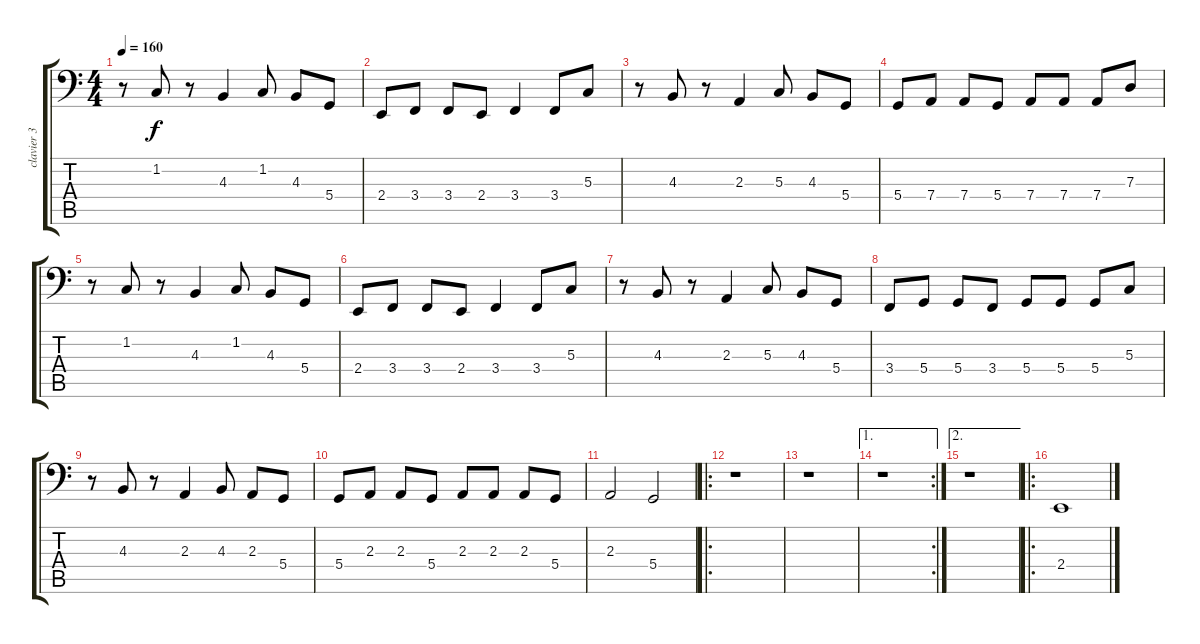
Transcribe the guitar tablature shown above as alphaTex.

\track ("clavier 3" "clavier 3") {instrument stringensemble1}
\staff {score tabs}
\tuning (E3 B2 G2 D2 A1 E1) {hide}
\ts (4 4)
\tempo 160
\clef f4
\ks c
r.8{dy f} 1.2.8 r.8 4.3.4 1.2.8 4.3.8 5.4.8 |
2.4.8 3.4.8 3.4.8 2.4.8 3.4.4 3.4.8 5.3.8 |
r.8 4.3.8 r.8 2.3.4 5.3.8 4.3.8 5.4.8 |
5.4.8 7.4.8 7.4.8 5.4.8 7.4.8 7.4.8 7.4.8 7.3.8 |
r.8 1.2.8 r.8 4.3.4 1.2.8 4.3.8 5.4.8 |
2.4.8 3.4.8 3.4.8 2.4.8 3.4.4 3.4.8 5.3.8 |
r.8 4.3.8 r.8 2.3.4 5.3.8 4.3.8 5.4.8 |
3.4.8 5.4.8 5.4.8 3.4.8 5.4.8 5.4.8 5.4.8 5.3.8 |
r.8 4.3.8 r.8 2.3.4 4.3.8 2.3.8 5.4.8 |
5.4.8 2.3.8 2.3.8 5.4.8 2.3.8 2.3.8 2.3.8 5.4.8 |
2.3.2 5.4.2 |
\ro
r.1 |
r.1 |
\ae 1
\rc 2
r.1 |
\ae 2
r.1 |
\ro
2.4.1
